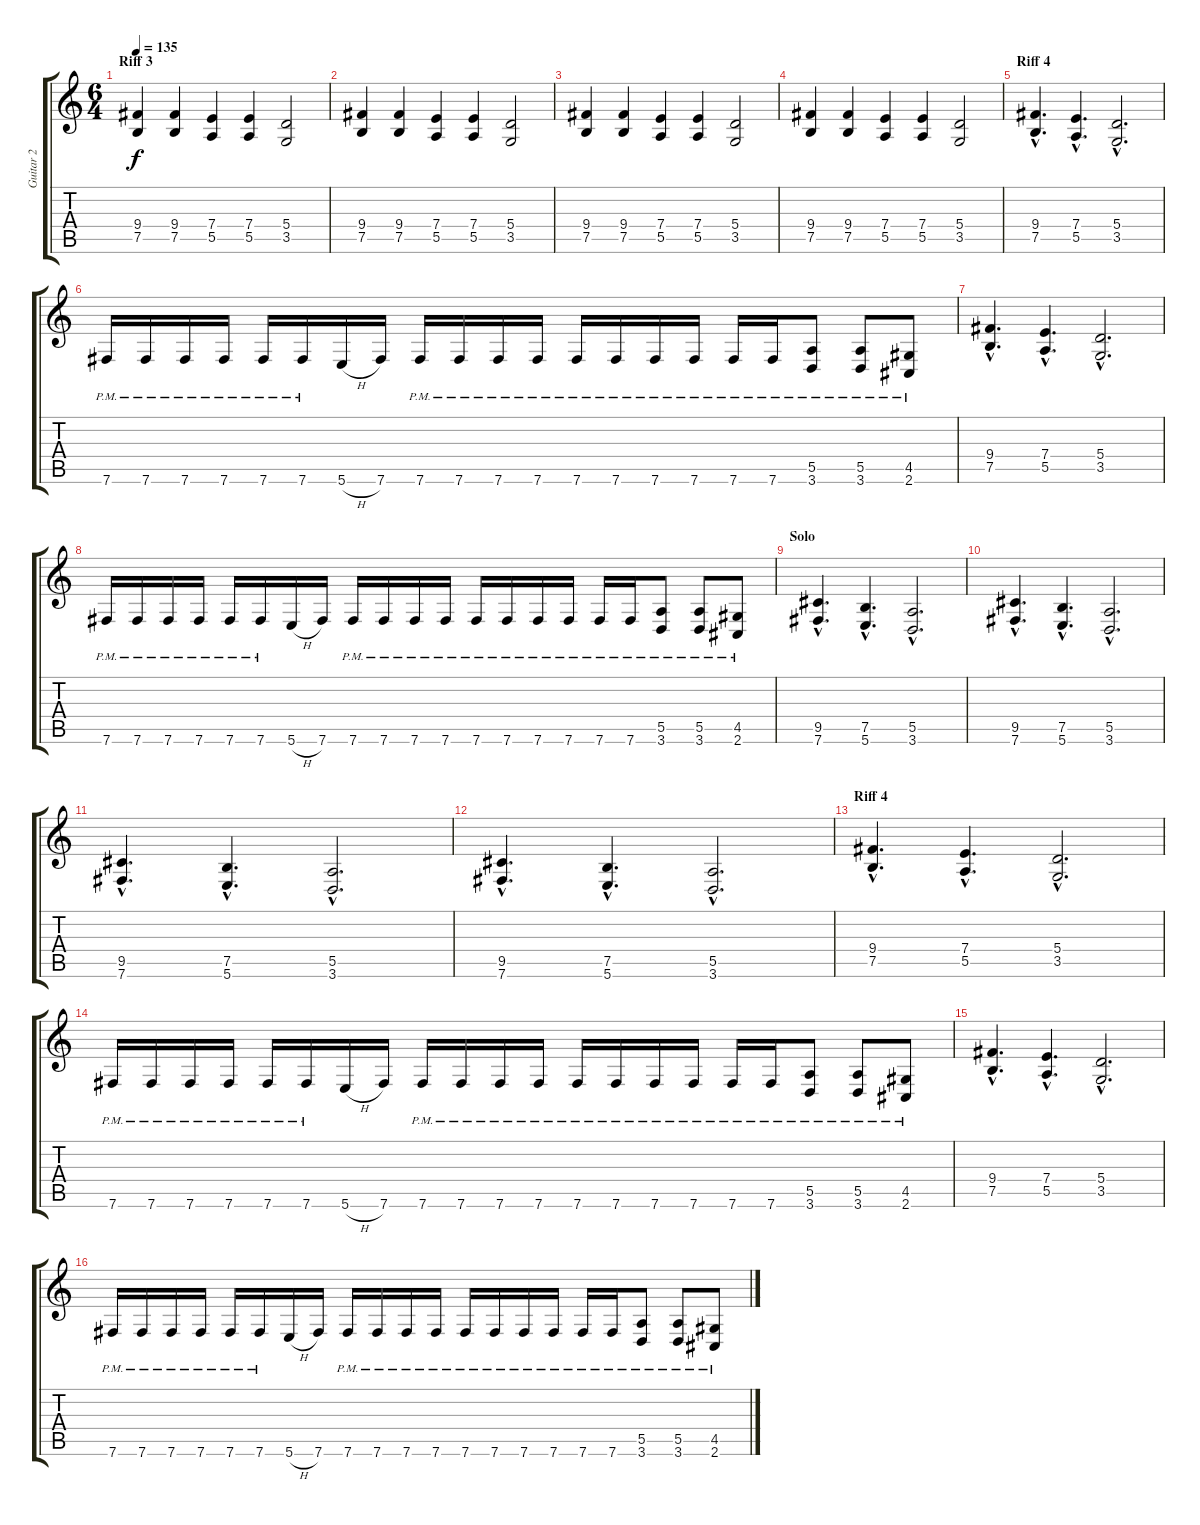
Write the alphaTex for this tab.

\track ("Guitar 2" "Guitar 2") {instrument distortionguitar}
\staff {score tabs}
\tuning (B3 Gb3 D3 A2 E2 B1) {hide}
\ts (6 4)
\section ("" "Riff 3")
\tempo 135
\clef g2
\ks c
(9.4 7.5).4{dy f} (9.4 7.5).4 (7.4 5.5).4 (7.4 5.5).4 (5.4 3.5).2 |
(9.4 7.5).4 (9.4 7.5).4 (7.4 5.5).4 (7.4 5.5).4 (5.4 3.5).2 |
(9.4 7.5).4 (9.4 7.5).4 (7.4 5.5).4 (7.4 5.5).4 (5.4 3.5).2 |
(9.4 7.5).4 (9.4 7.5).4 (7.4 5.5).4 (7.4 5.5).4 (5.4 3.5).2 |
\section ("" "Riff 4")
(9.4{hac} 7.5{hac}).4{d} (7.4{hac} 5.5{hac}).4{d} (5.4{hac} 3.5{hac}).2{d} |
7.6{pm}.16 7.6{pm}.16 7.6{pm}.16 7.6{pm}.16 7.6{pm}.16 7.6{pm}.16 5.6{h}.16 7.6.16 7.6{pm}.16 7.6{pm}.16 7.6{pm}.16 7.6{pm}.16 7.6{pm}.16 7.6{pm}.16 7.6{pm}.16 7.6{pm}.16 7.6{pm}.16 7.6{pm}.16 (5.5 3.6{pm}).8 (5.5 3.6{pm}).8 (4.5 2.6{pm}).8 |
(9.4{hac} 7.5{hac}).4{d} (7.4{hac} 5.5{hac}).4{d} (5.4{hac} 3.5{hac}).2{d} |
7.6{pm}.16 7.6{pm}.16 7.6{pm}.16 7.6{pm}.16 7.6{pm}.16 7.6{pm}.16 5.6{h}.16 7.6.16 7.6{pm}.16 7.6{pm}.16 7.6{pm}.16 7.6{pm}.16 7.6{pm}.16 7.6{pm}.16 7.6{pm}.16 7.6{pm}.16 7.6{pm}.16 7.6{pm}.16 (5.5 3.6{pm}).8 (5.5 3.6{pm}).8 (4.5 2.6{pm}).8 |
\section ("" "Solo")
(9.5{hac} 7.6{hac}).4{d} (7.5{hac} 5.6{hac}).4{d} (5.5{hac} 3.6{hac}).2{d} |
(9.5{hac} 7.6{hac}).4{d} (7.5{hac} 5.6{hac}).4{d} (5.5{hac} 3.6{hac}).2{d} |
(9.5{hac} 7.6{hac}).4{d} (7.5{hac} 5.6{hac}).4{d} (5.5{hac} 3.6{hac}).2{d} |
(9.5{hac} 7.6{hac}).4{d} (7.5{hac} 5.6{hac}).4{d} (5.5{hac} 3.6{hac}).2{d} |
\section ("" "Riff 4")
(9.4{hac} 7.5{hac}).4{d} (7.4{hac} 5.5{hac}).4{d} (5.4{hac} 3.5{hac}).2{d} |
7.6{pm}.16 7.6{pm}.16 7.6{pm}.16 7.6{pm}.16 7.6{pm}.16 7.6{pm}.16 5.6{h}.16 7.6.16 7.6{pm}.16 7.6{pm}.16 7.6{pm}.16 7.6{pm}.16 7.6{pm}.16 7.6{pm}.16 7.6{pm}.16 7.6{pm}.16 7.6{pm}.16 7.6{pm}.16 (5.5 3.6{pm}).8 (5.5 3.6{pm}).8 (4.5 2.6{pm}).8 |
(9.4{hac} 7.5{hac}).4{d} (7.4{hac} 5.5{hac}).4{d} (5.4{hac} 3.5{hac}).2{d} |
7.6{pm}.16 7.6{pm}.16 7.6{pm}.16 7.6{pm}.16 7.6{pm}.16 7.6{pm}.16 5.6{h}.16 7.6.16 7.6{pm}.16 7.6{pm}.16 7.6{pm}.16 7.6{pm}.16 7.6{pm}.16 7.6{pm}.16 7.6{pm}.16 7.6{pm}.16 7.6{pm}.16 7.6{pm}.16 (5.5 3.6{pm}).8 (5.5 3.6{pm}).8 (4.5 2.6{pm}).8
